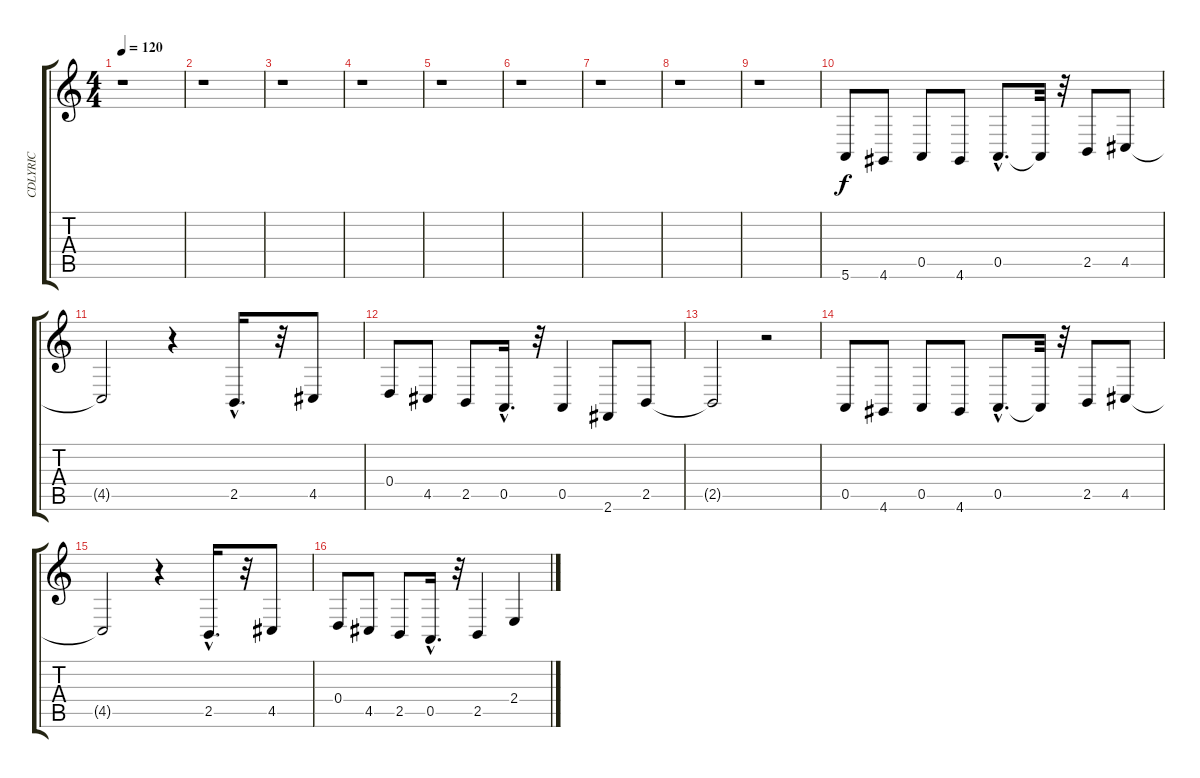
\track ("CDLYRIC" "CDLYRIC") {instrument clarinet}
\staff {score tabs}
\tuning (E4 B3 G3 D3 A2 E2) {hide}
\ts (4 4)
\tempo 120
\clef g2
\ks c
r.1{dy f instrument clarinet} |
r.1 |
r.1 |
r.1 |
r.1 |
r.1 |
r.1 |
r.1 |
r.1 |
5.6.8 4.6.8 0.5.8 4.6.8 0.5{hac}.8{d} 0.5{t}.32 r.32 2.5.8 4.5.8 |
4.5{t}.2 r.4 2.5{hac}.16{d} r.32 4.5.8 |
0.4.8 4.5.8 2.5.8 0.5{hac}.16{d} r.32 0.5.4 2.6.8 2.5.8 |
2.5{t}.2 r.2 |
0.5.8 4.6.8 0.5.8 4.6.8 0.5{hac}.8{d} 0.5{t}.32 r.32 2.5.8 4.5.8 |
4.5{t}.2 r.4 2.5{hac}.16{d} r.32 4.5.8 |
0.4.8 4.5.8 2.5.8 0.5{hac}.16{d} r.32 2.5.4 2.4.4
